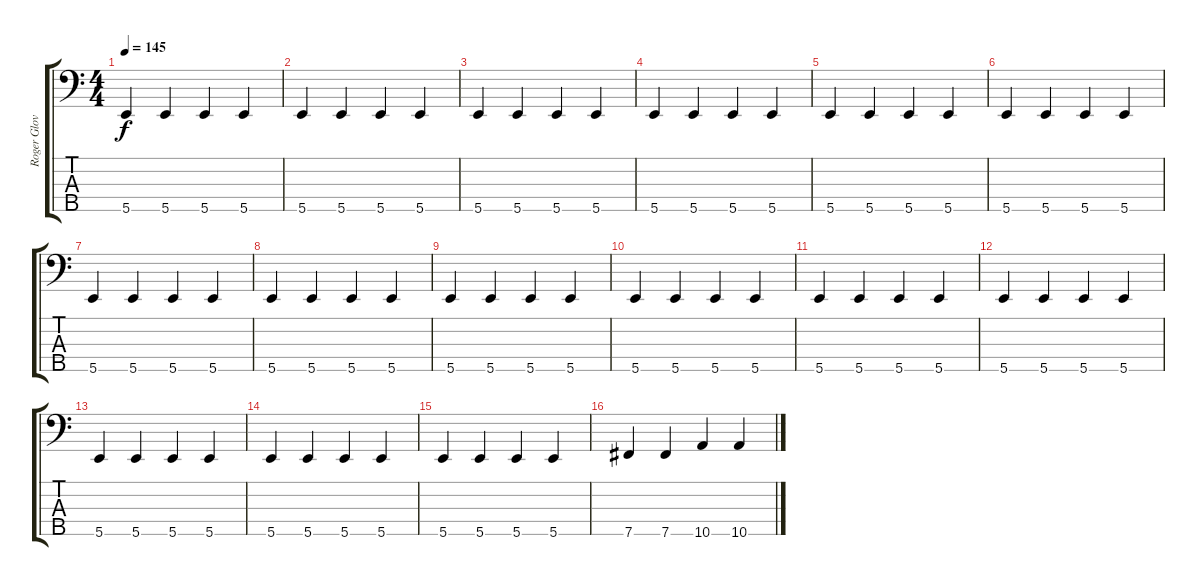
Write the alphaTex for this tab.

\track ("Roger Glover" "Roger Glov") {instrument electricbassfinger}
\staff {score tabs}
\tuning (G2 D2 A1 E1 B0) {hide}
\ts (4 4)
\tempo 145
\clef f4
\ks c
5.5.4{dy f} 5.5.4 5.5.4 5.5.4 |
5.5.4 5.5.4 5.5.4 5.5.4 |
5.5.4 5.5.4 5.5.4 5.5.4 |
5.5.4 5.5.4 5.5.4 5.5.4 |
5.5.4 5.5.4 5.5.4 5.5.4 |
5.5.4 5.5.4 5.5.4 5.5.4 |
5.5.4 5.5.4 5.5.4 5.5.4 |
5.5.4 5.5.4 5.5.4 5.5.4 |
5.5.4 5.5.4 5.5.4 5.5.4 |
5.5.4 5.5.4 5.5.4 5.5.4 |
5.5.4 5.5.4 5.5.4 5.5.4 |
5.5.4 5.5.4 5.5.4 5.5.4 |
5.5.4 5.5.4 5.5.4 5.5.4 |
5.5.4 5.5.4 5.5.4 5.5.4 |
5.5.4 5.5.4 5.5.4 5.5.4 |
7.5.4 7.5.4 10.5.4 10.5.4
